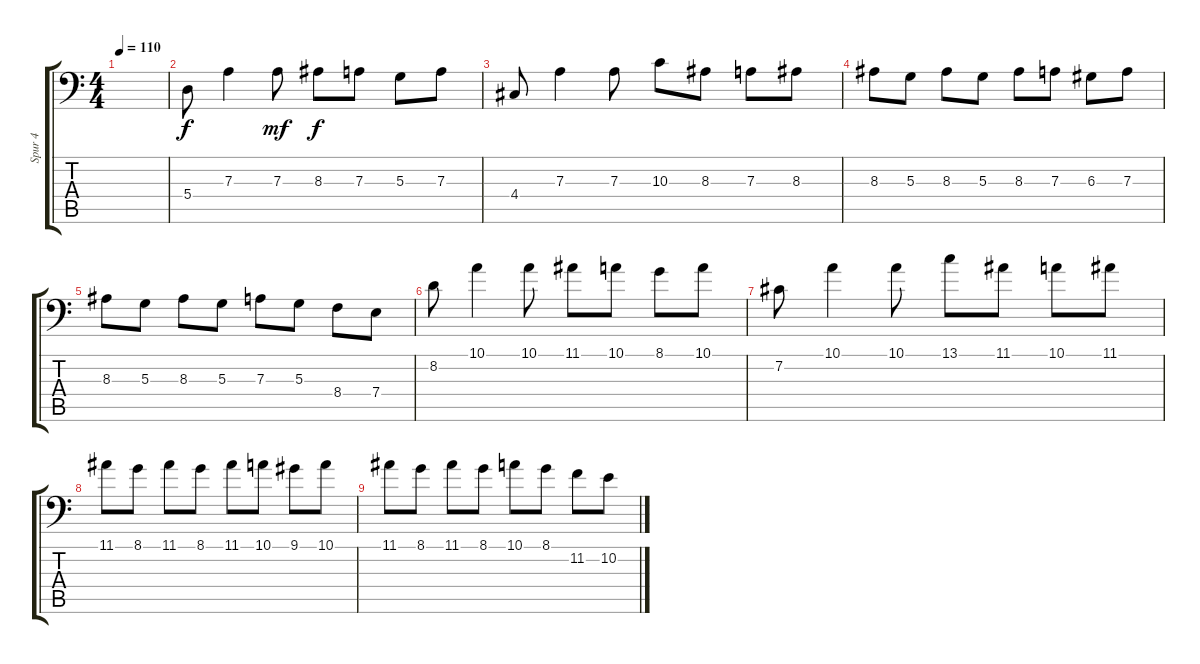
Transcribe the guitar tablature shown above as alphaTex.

\track ("Spur 4" "Spur 4") {instrument lead2sawtooth}
\staff {score tabs}
\tuning (B3 Gb3 D3 A2 E2 A1) {hide}
\ts (4 4)
\tempo 110
\clef f4
\ks c
|
5.4.8 7.3.4 7.3.8{dy mf} 8.3.8{dy f} 7.3.8 5.3.8 7.3.8 |
4.4.8 7.3.4 7.3.8 10.3.8 8.3.8 7.3.8 8.3.8 |
8.3.8 5.3.8 8.3.8 5.3.8 8.3.8 7.3.8 6.3.8 7.3.8 |
8.3.8 5.3.8 8.3.8 5.3.8 7.3.8 5.3.8 8.4.8 7.4.8 |
8.2.8 10.1.4 10.1.8 11.1.8 10.1.8 8.1.8 10.1.8 |
7.2.8 10.1.4 10.1.8 13.1.8 11.1.8 10.1.8 11.1.8 |
11.1.8 8.1.8 11.1.8 8.1.8 11.1.8 10.1.8 9.1.8 10.1.8 |
11.1.8 8.1.8 11.1.8 8.1.8 10.1.8 8.1.8 11.2.8 10.2.8
